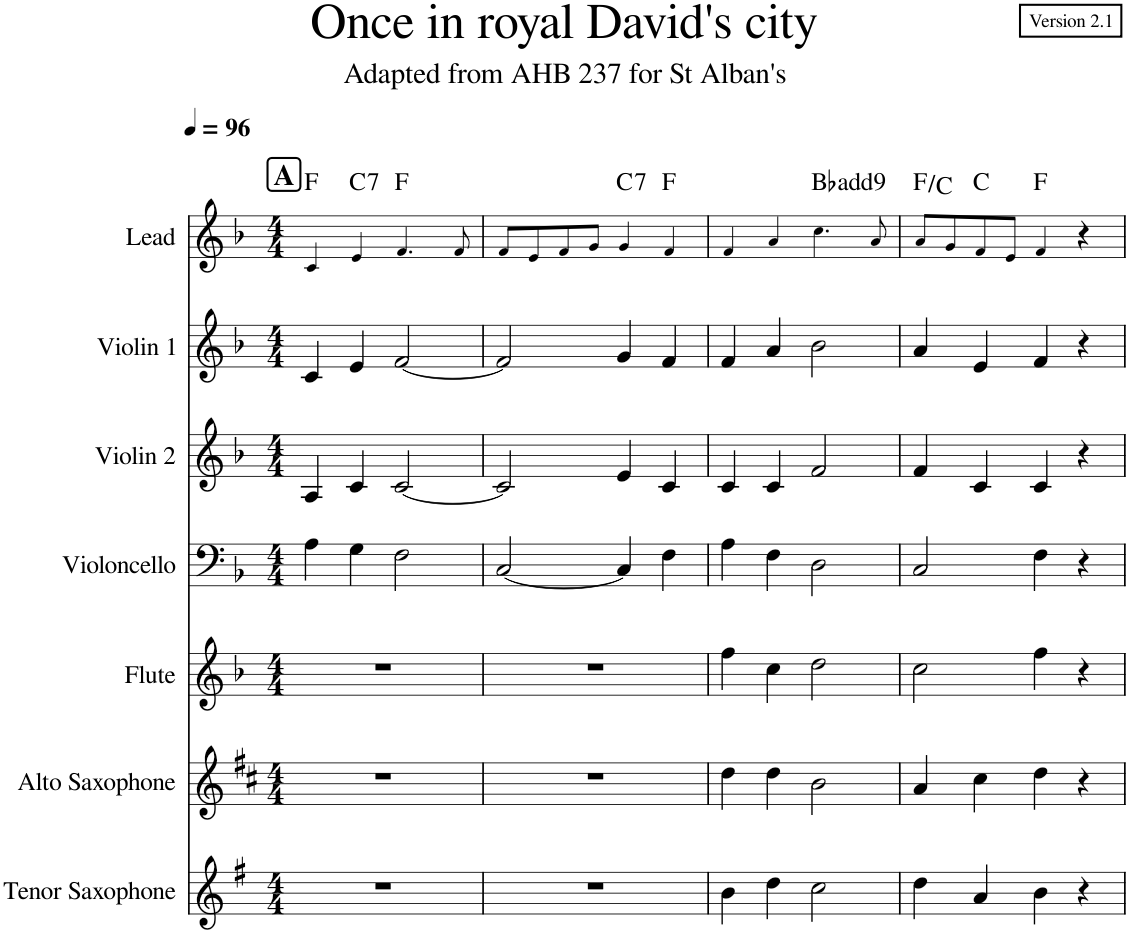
**kern	**kern	**kern	**kern	**kern	**kern	**kern	**harte
*part7	*part6	*part5	*part4	*part3	*part2	*part1	*part1
*staff7	*staff6	*staff5	*staff4	*staff3	*staff2	*staff1	*
*I"Tenor Saxophone	*I"Alto Saxophone	*I"Flute	*I"Violoncello	*I"Violin 2	*I"Violin 1	*I"Lead	*
*I'T. Sax.	*I'A. Sax.	*I'Fl.	*I'Vc.	*I'Vln. 2	*I'Vln. 1	*I'Lead	*
*clefG2	*clefG2	*clefG2	*clefF4	*clefG2	*clefG2	*clefG2	*
*Trd8c14	*Trd5c9	*	*	*	*	*	*
*k[f#]	*k[f#c#]	*k[b-]	*k[b-]	*k[b-]	*k[b-]	*k[b-]	*
*M4/4	*M4/4	*M4/4	*M4/4	*M4/4	*M4/4	*M4/4	*
*MM96	*MM96	*MM96	*MM96	*MM96	*MM96	*MM96	*
!!LO:REH:place=s1:a:B:cj:fs=14:t=A
=1	=1	=1	=1	=1	=1	=1	=1
1r	1r	1r	4A\	4A/	4c/	4c!/	F:maj
!	!	!	!	!	!	!	!LO:H:kt=7
.	.	.	4G\	4c/	4e/	4e!/	C:7
.	.	.	2F\	[2c/	[2f/	4.f!/	F:maj
.	.	.	.	.	.	8f!/	.
=2	=2	=2	=2	=2	=2	=2	=2
1r	1r	1r	[2C/	2c/]	2f/]	8f!/L	.
.	.	.	.	.	.	8e!/	.
.	.	.	.	.	.	8f!/	.
.	.	.	.	.	.	8g!/J	.
!	!	!	!	!	!	!	!LO:H:kt=7
.	.	.	4C/]	4e/	4g/	4g!/	C:7
.	.	.	4F\	4c/	4f/	4f!/	F:maj
=3	=3	=3	=3	=3	=3	=3	=3
4b\	4dd\	4ff\	4A\	4c/	4f/	4f!/	.
4dd\	4dd\	4cc\	4F\	4c/	4a/	4a!/	.
2cc\	2b\	2dd\	2D\	2f/	2b-\	4.cc!\	Bb:maj(9)
.	.	.	.	.	.	8a!/	.
=4	=4	=4	=4	=4	=4	=4	=4
4dd\	4a/	2cc\	2C/	4f/	4a/	8a!/L	F:maj/5
.	.	.	.	.	.	8g!/	.
4a/	4cc#\	.	.	4c/	4e/	8f!/	C:maj
.	.	.	.	.	.	8e!/J	.
4b\	4dd\	4ff\	4F\	4c/	4f/	4f!/	F:maj
4r	4r	4r	4r	4r	4r	4r	.
=	=	=	=	=	=	=	=
*-	*-	*-	*-	*-	*-	*-	*-
